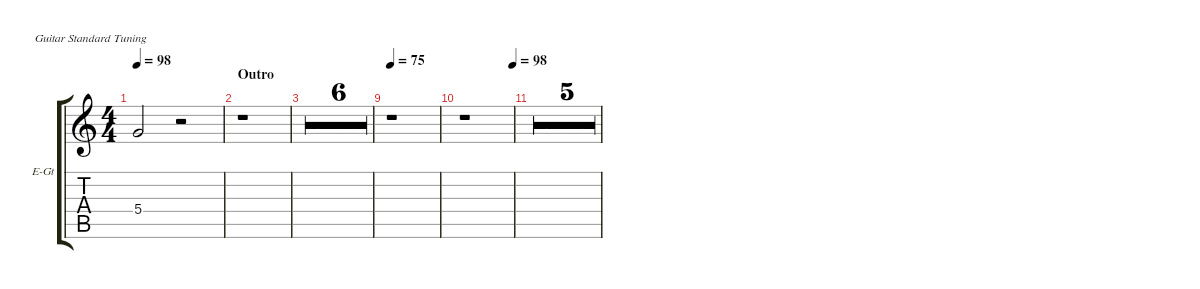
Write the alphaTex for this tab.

\hideDynamics
\bracketExtendMode groupsimilarinstruments
\firstSystemTrackNameOrientation horizontal
\otherSystemsTrackNameOrientation horizontal
\track ("Other guitar 3" "E-Gt") {multiBarRest instrument overdrivenguitar}
\staff {score tabs}
\tuning (E4 B3 G3 D3 A2 E2)
\ts (4 4)
\tempo 98
\clef g2
\ks c
5.4{t}.2{dy f} r.2 |
\section ("" "Outro")
r.1 |
r.1 |
r.1 |
r.1 |
r.1 |
r.1 |
r.1 |
\tempo 75
r.1 |
\tempo (98 1)
r.1 |
\tempo 75
r.1 |
r.1 |
r.1 |
r.1 |
r.1
